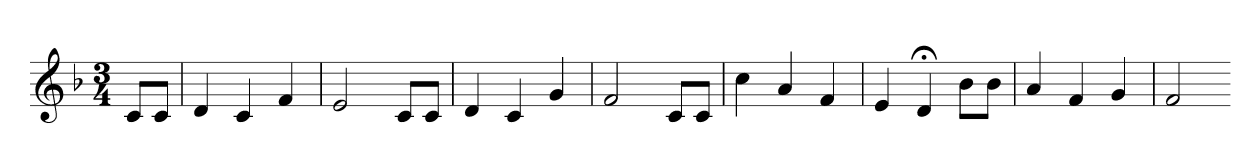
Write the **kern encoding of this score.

**kern
*part1
*staff1
*k[b-]
*F:
*M3/4
=
8cL
8cJ
=1
4d
4c
4f
=2
2e
8cL
8cJ
=3
4d
4c
4g
=4
2f
8cL
8cJ
=5
4cc
4a
4f
=6
4e
4d;<
8b-L
8b-J
=7
4a
4f
4g
=8
2f
=-
*-
